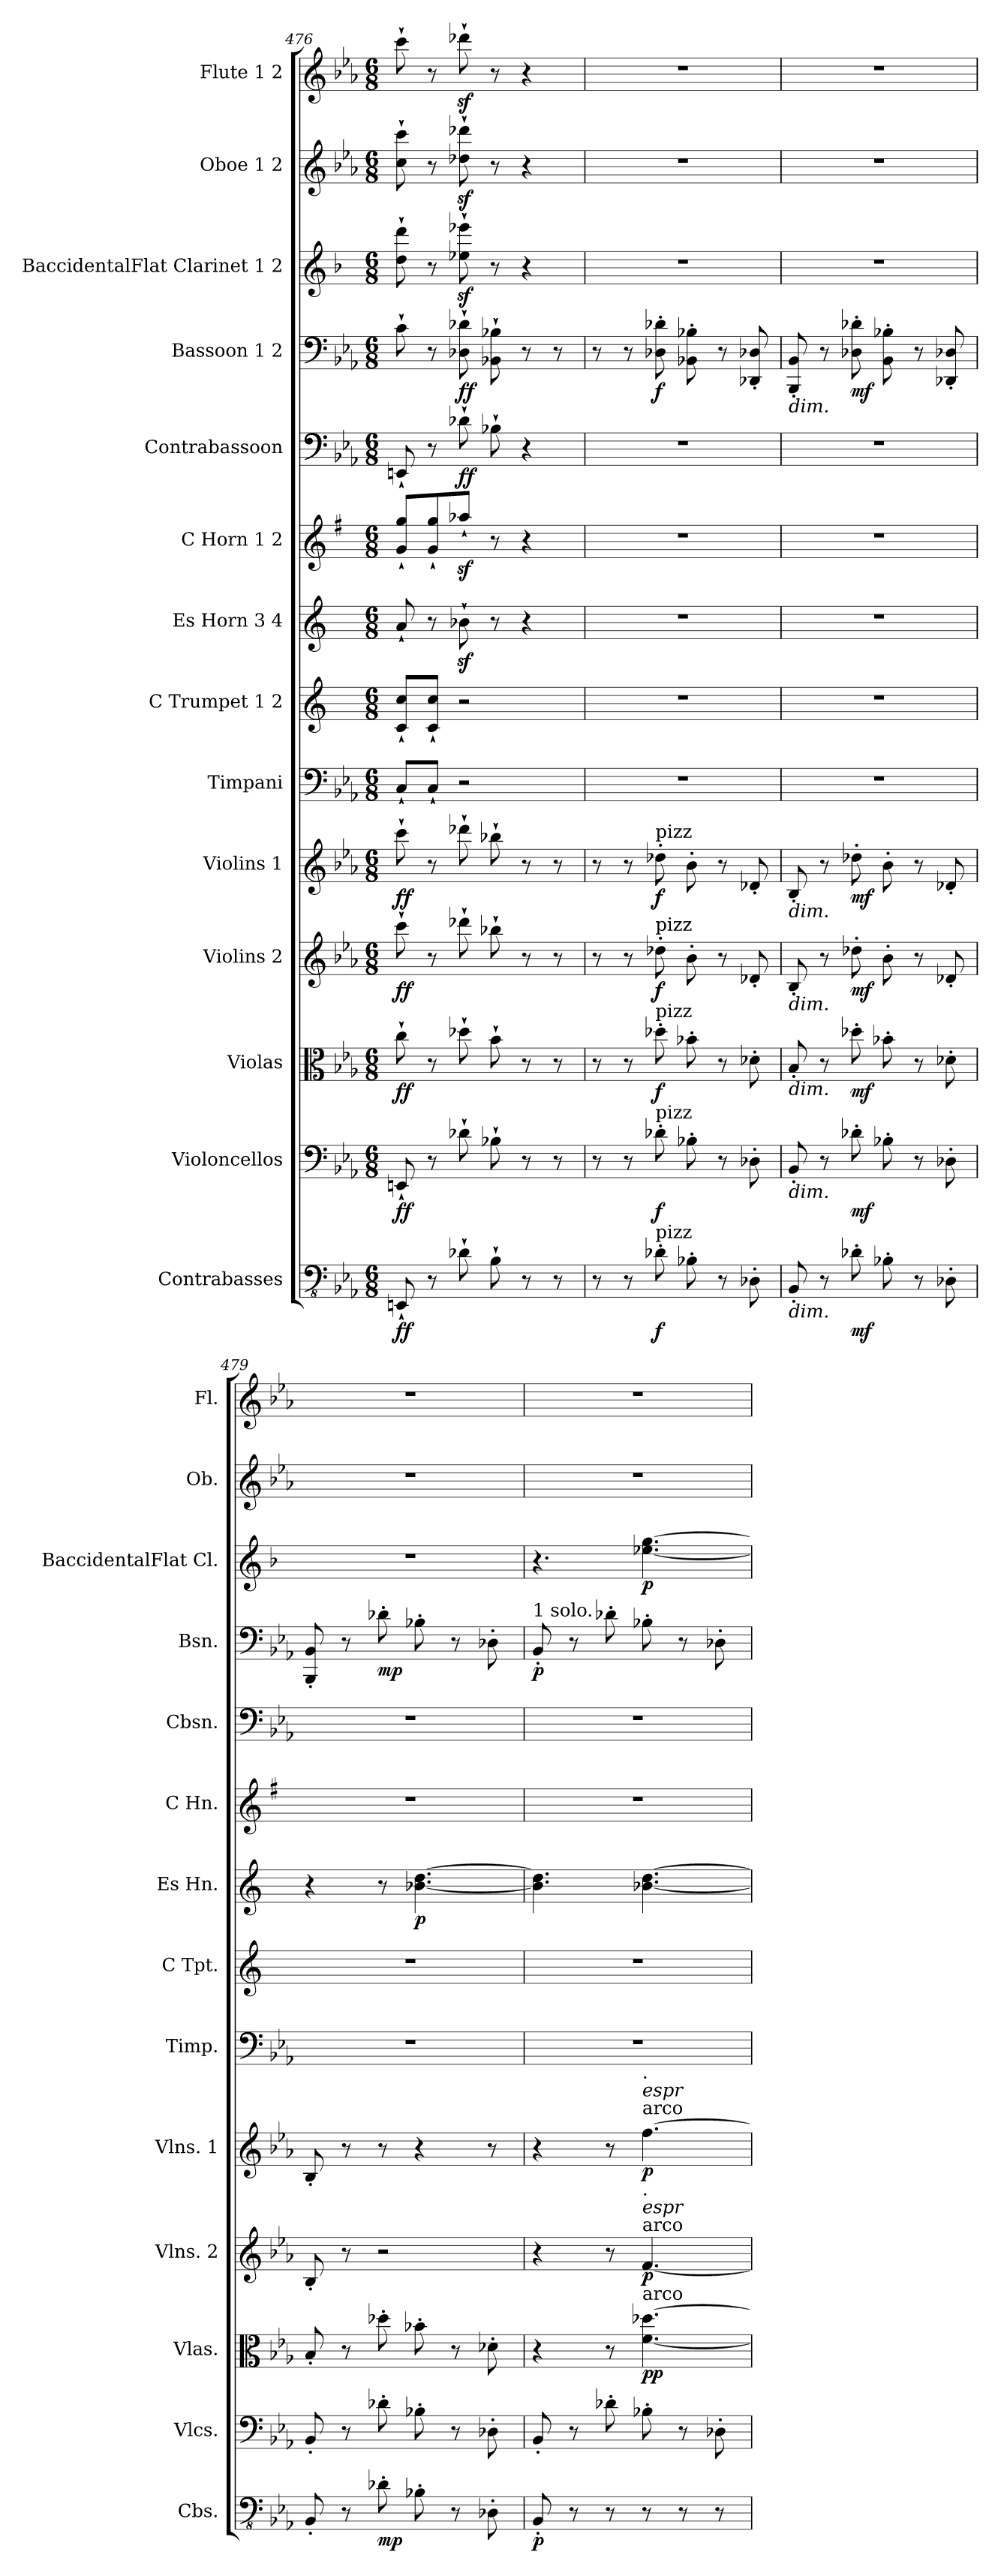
**kern	**dynam	**kern	**dynam	**kern	**dynam	**kern	**dynam	**kern	**dynam	**kern	**kern	**kern	**dynam	**kern	**kern	**dynam	**kern	**dynam	**kern	**dynam	**kern	**kern
*part14	*part14	*part13	*part13	*part12	*part12	*part11	*part11	*part10	*part10	*part9	*part8	*part7	*part7	*part6	*part5	*part5	*part4	*part4	*part3	*part3	*part2	*part1
*staff14	*staff14	*staff13	*staff13	*staff12	*staff12	*staff11	*staff11	*staff10	*staff10	*staff9	*staff8	*staff7	*staff7	*staff6	*staff5	*staff5	*staff4	*staff4	*staff3	*staff3	*staff2	*staff1
*I"Contrabasses	*	*I"Violoncellos	*	*I"Violas	*	*I"Violins 2	*	*I"Violins 1	*	*I"Timpani	*I"C Trumpet 1 2	*I"Es Horn 3 4	*	*I"C Horn 1 2	*I"Contrabassoon	*	*I"Bassoon 1 2	*	*I"BaccidentalFlat Clarinet 1 2	*	*I"Oboe 1 2	*I"Flute  1 2
*I'Cbs.	*	*I'Vlcs.	*	*I'Vlas.	*	*I'Vlns. 2	*	*I'Vlns. 1	*	*I'Timp.	*I'C Tpt.	*I'Es Hn.	*	*I'C Hn.	*I'Cbsn.	*	*I'Bsn.	*	*I'BaccidentalFlat Cl.	*	*I'Ob.	*I'Fl.
*clefFv4	*	*clefF4	*	*clefC3	*	*clefG2	*	*clefG2	*	*clefF4	*clefG2	*clefG2	*	*clefG2	*clefF4	*	*clefF4	*	*clefG2	*	*clefG2	*clefG2
*	*	*	*	*	*	*	*	*	*	*	*	*ITrd5c9	*	*ITrd4c7	*ITrd7c12	*	*	*	*ITrd1c2	*	*	*
*k[b-e-a-]	*	*k[b-e-a-]	*	*k[b-e-a-]	*	*k[b-e-a-]	*	*k[b-e-a-]	*	*k[b-e-a-]	*k[]	*k[b-e-a-]	*	*k[]	*k[b-e-a-]	*	*k[b-e-a-]	*	*k[b-e-a-]	*	*k[b-e-a-]	*k[b-e-a-]
*M6/8	*	*M6/8	*	*M6/8	*	*M6/8	*	*M6/8	*	*M6/8	*M6/8	*M6/8	*	*M6/8	*M6/8	*	*M6/8	*	*M6/8	*	*M6/8	*M6/8
=476	=476	=476	=476	=476	=476	=476	=476	=476	=476	=476	=476	=476	=476	=476	=476	=476	=476	=476	=476	=476	=476	=476
!	!LO:DY:b	!	!LO:DY:b	!	!LO:DY:b	!	!LO:DY:b	!	!LO:DY:b	!	!	!	!	!	!	!	!	!	!	!	!	!
8EEEn`/	ff	8EEn`/	ff	8cc`\	ff	8ccc`\	ff	8ccc`\	ff	8C`/L	8c/` 8cc/`L	8c`/	.	8c/` 8cc/`L	8EEEn`/	.	8c`\	.	8cc\` 8ccc\`	.	8cc\` 8ccc\`	8ccc`\
8r	.	8r	.	8r	.	8r	.	8r	.	8C`/J	8c/` 8cc/`J	8r	.	8c/` 8cc/`	8r	.	8r	.	8r	.	8r	8r
!	!	!	!	!	!	!	!	!	!	!	!	!	!	!	!	!LO:DY:b	!	!LO:DY:b	!	!	!	!
8D-X`\	.	8d-X`\	.	8dd-X`\	.	8ddd-X`\	.	8ddd-X`\	.	2r	2r	8d-Xz<`\	.	8dd-Xz<`/J	8D-X`\	ff	8D-X\` 8d-X\`	ff	8dd-X\z<` 8ddd-X\z<`	.	8dd-X\z<` 8ddd-X\z<`	8ddd-Xz<`\
8BB-`\	.	8B-X`\	.	8b-`\	.	8bb-X`\	.	8bb-X`\	.	.	.	8r	.	8r	8BB-X`\	.	8BB-X\` 8B-X\`	.	8r	.	8r	8r
8r	.	8r	.	8r	.	8r	.	8r	.	.	.	4r	.	4r	4r	.	8r	.	4r	.	4r	4r
8r	.	8r	.	8r	.	8r	.	8r	.	.	.	.	.	.	.	.	8r	.	.	.	.	.
=477	=477	=477	=477	=477	=477	=477	=477	=477	=477	=477	=477	=477	=477	=477	=477	=477	=477	=477	=477	=477	=477	=477
8r	.	8r	.	8r	.	8r	.	8r	.	2.r	2.r	2.r	.	2.r	2.r	.	8r	.	2.r	.	2.r	2.r
8r	.	8r	.	8r	.	8r	.	8r	.	.	.	.	.	.	.	.	8r	.	.	.	.	.
!	!	!	!	!	!	!	!	!LO:TX:a:t=pizz	!	!	!	!	!	!	!	!	!	!	!	!	!	!
!	!	!	!	!	!	!LO:TX:a:t=pizz	!	!	!	!	!	!	!	!	!	!	!	!	!	!	!	!
!	!	!	!	!LO:TX:a:t=pizz	!	!	!	!	!	!	!	!	!	!	!	!	!	!	!	!	!	!
!	!	!LO:TX:a:t=pizz	!	!	!	!	!	!	!	!	!	!	!	!	!	!	!	!	!	!	!	!
!LO:TX:a:t=pizz	!	!	!	!	!	!	!	!	!	!	!	!	!	!	!	!	!	!	!	!	!	!
!	!LO:DY:b	!	!LO:DY:b	!	!LO:DY:b	!	!LO:DY:b	!	!LO:DY:b	!	!	!	!	!	!	!	!	!LO:DY:b	!	!	!	!
8D-X'\	f	8d-X'\	f	8dd-X'\	f	8dd-X'\	f	8dd-X'\	f	.	.	.	.	.	.	.	8D-X\' 8d-X\'	f	.	.	.	.
8BB-X'\	.	8B-X'\	.	8b-X'\	.	8b-'\	.	8b-'\	.	.	.	.	.	.	.	.	8BB-X\' 8B-X\'	.	.	.	.	.
8r	.	8r	.	8r	.	8r	.	8r	.	.	.	.	.	.	.	.	8r	.	.	.	.	.
8DD-X'\	.	8D-X'\	.	8d-X'\	.	8d-X'/	.	8d-X'/	.	.	.	.	.	.	.	.	8DD-X/' 8D-X/'	.	.	.	.	.
=478	=478	=478	=478	=478	=478	=478	=478	=478	=478	=478	=478	=478	=478	=478	=478	=478	=478	=478	=478	=478	=478	=478
!	!	!	!	!	!	!	!	!	!	!	!	!	!	!	!	!	!LO:TX:b:i:t=dim.	!	!	!	!	!
!	!	!	!	!	!	!	!	!LO:TX:b:i:t=dim.	!	!	!	!	!	!	!	!	!	!	!	!	!	!
!	!	!	!	!	!	!LO:TX:b:i:t=dim.	!	!	!	!	!	!	!	!	!	!	!	!	!	!	!	!
!	!	!	!	!LO:TX:b:i:t=dim.	!	!	!	!	!	!	!	!	!	!	!	!	!	!	!	!	!	!
!	!	!LO:TX:b:i:t=dim.	!	!	!	!	!	!	!	!	!	!	!	!	!	!	!	!	!	!	!	!
!LO:TX:b:i:t=dim.	!	!	!	!	!	!	!	!	!	!	!	!	!	!	!	!	!	!	!	!	!	!
8BBB-'/	.	8BB-'/	.	8B-'/	.	8B-'/	.	8B-'/	.	2.r	2.r	2.r	.	2.r	2.r	.	8BBB-/' 8BB-/'	.	2.r	.	2.r	2.r
8r	.	8r	.	8r	.	8r	.	8r	.	.	.	.	.	.	.	.	8r	.	.	.	.	.
!	!LO:DY:b	!	!LO:DY:b	!	!LO:DY:b	!	!LO:DY:b	!	!LO:DY:b	!	!	!	!	!	!	!	!	!LO:DY:b	!	!	!	!
8D-X'\	mf	8d-X'\	mf	8dd-X'\	mf	8dd-X'\	mf	8dd-X'\	mf	.	.	.	.	.	.	.	8D-X\' 8d-X\'	mf	.	.	.	.
8BB-X'\	.	8B-X'\	.	8b-X'\	.	8b-'\	.	8b-'\	.	.	.	.	.	.	.	.	8BB-\' 8B-X\'	.	.	.	.	.
8r	.	8r	.	8r	.	8r	.	8r	.	.	.	.	.	.	.	.	8r	.	.	.	.	.
8DD-X'\	.	8D-X'\	.	8d-X'\	.	8d-X'/	.	8d-X'/	.	.	.	.	.	.	.	.	8DD-X/' 8D-X/'	.	.	.	.	.
!!LO:PB:g=z
=479	=479	=479	=479	=479	=479	=479	=479	=479	=479	=479	=479	=479	=479	=479	=479	=479	=479	=479	=479	=479	=479	=479
8BBB-'/	.	8BB-'/	.	8B-'/	.	8B-'/	.	8B-'/	.	2.r	2.r	4r	.	2.r	2.r	.	8BBB-/' 8BB-/'	.	2.r	.	2.r	2.r
8r	.	8r	.	8r	.	8r	.	8r	.	.	.	.	.	.	.	.	8r	.	.	.	.	.
!	!LO:DY:b	!	!	!	!	!	!	!	!	!	!	!	!	!	!	!	!	!LO:DY:b	!	!	!	!
8D-X'\	mp	8d-X'\	.	8dd-X'\	.	2r	.	8r	.	.	.	8r	.	.	.	.	8d-X'\	mp	.	.	.	.
!	!	!	!	!	!	!	!	!	!	!	!	!	!LO:DY:b	!	!	!	!	!	!	!	!	!
8BB-X'\	.	8B-X'\	.	8b-X'\	.	.	.	4r	.	.	.	[4.d-X\ [4.f\	p	.	.	.	8B-X'\	.	.	.	.	.
8r	.	8r	.	8r	.	.	.	.	.	.	.	.	.	.	.	.	8r	.	.	.	.	.
8DD-X'\	.	8D-X'\	.	8d-X'\	.	.	.	8r	.	.	.	.	.	.	.	.	8D-X'\	.	.	.	.	.
=480	=480	=480	=480	=480	=480	=480	=480	=480	=480	=480	=480	=480	=480	=480	=480	=480	=480	=480	=480	=480	=480	=480
!	!	!	!	!	!	!	!	!	!	!	!	!	!	!	!	!	!LO:TX:a:t=1 solo.	!	!	!	!	!
!	!LO:DY:b	!	!	!	!	!	!	!	!	!	!	!	!	!	!	!	!	!LO:DY:b	!	!	!	!
8BBB-'/	p	8BB-'/	.	4r	.	4r	.	4r	.	2.r	2.r	4.d-\] 4.f\]	.	2.r	2.r	.	8BB-'/	p	4.r	.	2.r	2.r
8r	.	8r	.	.	.	.	.	.	.	.	.	.	.	.	.	.	8r	.	.	.	.	.
8r	.	8d-X'\	.	8r	.	8r	.	8r	.	.	.	.	.	.	.	.	8d-X'\	.	.	.	.	.
!	!	!	!	!	!	!	!	!LO:TX:a:t=arco	!	!	!	!	!	!	!	!	!	!	!	!	!	!
!	!	!	!	!	!	!	!	!LO:TX:a:i:t=espr	!	!	!	!	!	!	!	!	!	!	!	!	!	!
!	!	!	!	!	!	!	!	!LO:TX:a:t=.	!	!	!	!	!	!	!	!	!	!	!	!	!	!
!	!	!	!	!	!	!LO:TX:a:t=arco	!	!	!	!	!	!	!	!	!	!	!	!	!	!	!	!
!	!	!	!	!	!	!LO:TX:a:i:t=espr	!	!	!	!	!	!	!	!	!	!	!	!	!	!	!	!
!	!	!	!	!	!	!LO:TX:a:t=.	!	!	!	!	!	!	!	!	!	!	!	!	!	!	!	!
!	!	!	!	!LO:TX:a:t=arco	!	!	!	!	!	!	!	!	!	!	!	!	!	!	!	!	!	!
!	!	!	!	!	!LO:DY:b	!	!	!	!	!	!	!	!	!	!	!	!	!	!	!	!	!
!	!	!	!	!	!LO:DY:n=1:b	!	!LO:DY:b	!	!LO:DY:b	!	!	!	!	!	!	!	!	!	!	!LO:DY:b	!	!
8r	.	8B-X'\	.	[4.f\ [4.dd-X\	p p	[4.f/	p	[4.ff\	p	.	.	[4.d-X\ [4.f\	.	.	.	.	8B-X'\	.	[4.dd-X\ [4.ff\	p	.	.
8r	.	8r	.	.	.	.	.	.	.	.	.	.	.	.	.	.	8r	.	.	.	.	.
8r	.	8D-X'\	.	.	.	.	.	.	.	.	.	.	.	.	.	.	8D-X'\	.	.	.	.	.
=	=	=	=	=	=	=	=	=	=	=	=	=	=	=	=	=	=	=	=	=	=	=
*-	*-	*-	*-	*-	*-	*-	*-	*-	*-	*-	*-	*-	*-	*-	*-	*-	*-	*-	*-	*-	*-	*-
